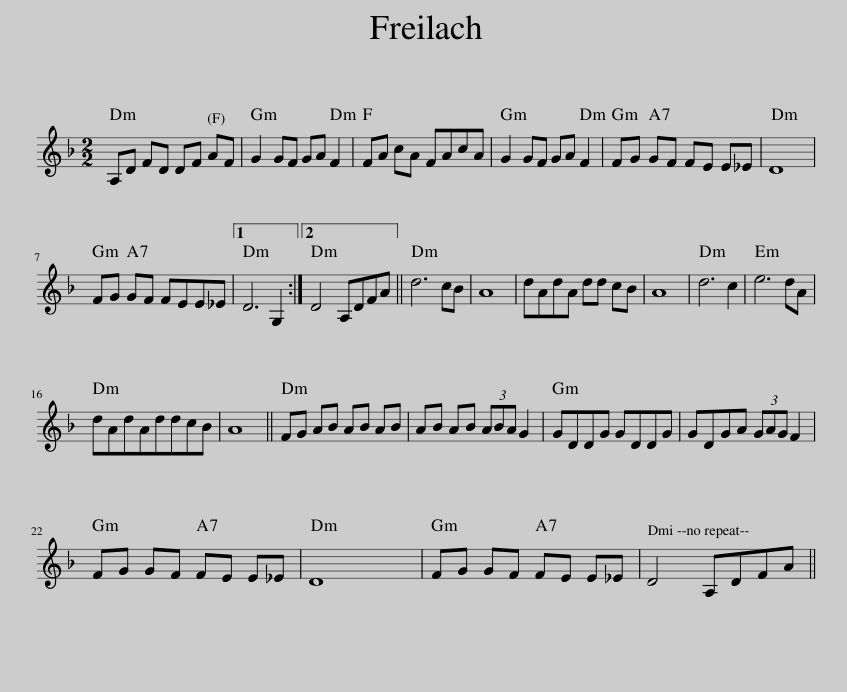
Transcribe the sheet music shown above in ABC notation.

X:1
L:1/8
M:2/2
I:linebreak $
K:Dmin
V:1 treble
V:1
 A,D FD DF AF | G2 GF GA F2 | FA cA FAcA | G2 GF GA F2 | FG GF FE E_E | %5
 D8 |$ FG GF FEE_E |1 D6 G,2 :|2 D4 A,DFA || d6 cB | %10
 A8 | dAdA dd cB | A8 | d6 c2 | e6 dA |$ %15
 dAdAddcB | A8 || FG AB AB AB | AB AB (3ABA G2 | GDDG GDDG | %20
 GDGA (3GAG F2 |$ FG GF FE E_E | D8 | FG GF FE E_E | D4 A,DFA || %25
